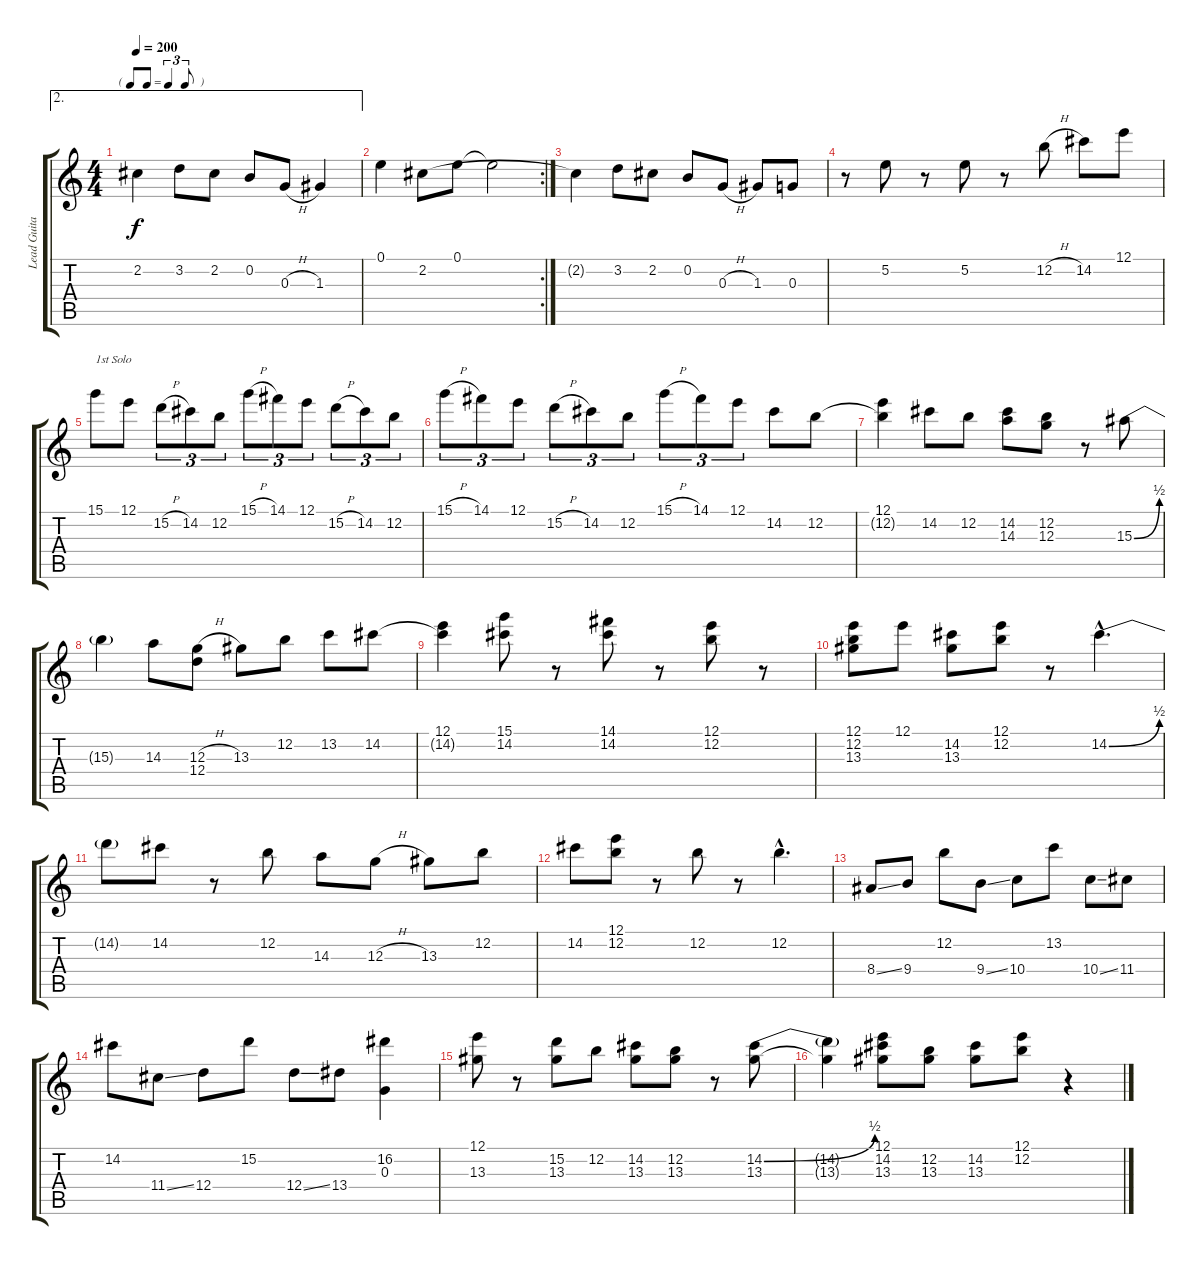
\track ("Lead Guitar" "Lead Guita") {instrument electricguitarjazz}
\staff {score tabs}
\tuning (E4 B3 G3 D3 A2 E2) {hide}
\ae 2
\ts (4 4)
\tf triplet8th
\tempo 200
\clef g2
\ks c
2.2{t}.4{dy f} 3.2.8 2.2.8 0.2.8 0.3{h}.8 1.3.4 |
\rc 2
0.1.4 2.2.8 0.1.8 0.1{t}.2 |
2.2{t}.4 3.2.8 2.2.8 0.2.8 0.3{h}.8 1.3.8 0.3.8 |
r.8 5.2.8 r.8 5.2.8 r.8 12.2{h}.8 14.2.8 12.1.8 |
15.1.8{txt "1st Solo"} 12.1.8 15.2{h}.8{tu (3 2)} 14.2.8{tu (3 2)} 12.2.8{tu (3 2)} 15.1{h}.8{tu (3 2)} 14.1.8{tu (3 2)} 12.1.8{tu (3 2)} 15.2{h}.8{tu (3 2)} 14.2.8{tu (3 2)} 12.2.8{tu (3 2)} |
15.1{h}.8{tu (3 2)} 14.1.8{tu (3 2)} 12.1.8{tu (3 2)} 15.2{h}.8{tu (3 2)} 14.2.8{tu (3 2)} 12.2.8{tu (3 2)} 15.1{h}.8{tu (3 2)} 14.1.8{tu (3 2)} 12.1.8{tu (3 2)} 14.2.8 12.2.8 |
(12.1 12.2{t}).4 14.2.8 12.2.8 (14.2 14.3).8 (12.2 12.3).8 r.8 15.3{be (bend 0 0 60 2)}.8 |
15.3{t}.4 14.3.8 (12.3{h} 12.4).8 13.3.8 12.2.8 13.2.8 14.2.8 |
(12.1 14.2{t}).4 (15.1 14.2).8 r.8 (14.1 14.2).8 r.8 (12.1 12.2).8 r.8 |
(12.1 12.2 13.3).8 12.1.8 (14.2 13.3).8 (12.1 12.2).8 r.8 14.2{be (bend 0 0 60 2) hac}.4{d} |
14.2{t}.8 14.2.8 r.8 12.2.8 14.3.8 12.3{h}.8 13.3.8 12.2.8 |
14.2.8 (12.1 12.2).8 r.8 12.2.8 r.8 12.2{hac}.4{d} |
8.4{ss}.8 9.4.8 12.2.8 9.4{ss}.8 10.4.8 13.2.8 10.4{ss}.8 11.4.8 |
14.2.8 11.4{ss}.8 12.4.8 15.2.8 12.4{ss}.8 13.4.8 (16.2 0.3).4 |
(12.1 13.3).8 r.8 (15.2 13.3).8 12.2.8 (14.2 13.3).8 (12.2 13.3).8 r.8 (14.2{be (bend 0 0 60 2)} 13.3).8 |
(14.2{t} 13.3{t}).4 (12.1 14.2 13.3).8 (12.2 13.3).8 (14.2 13.3).8 (12.1 12.2).8 r.4
